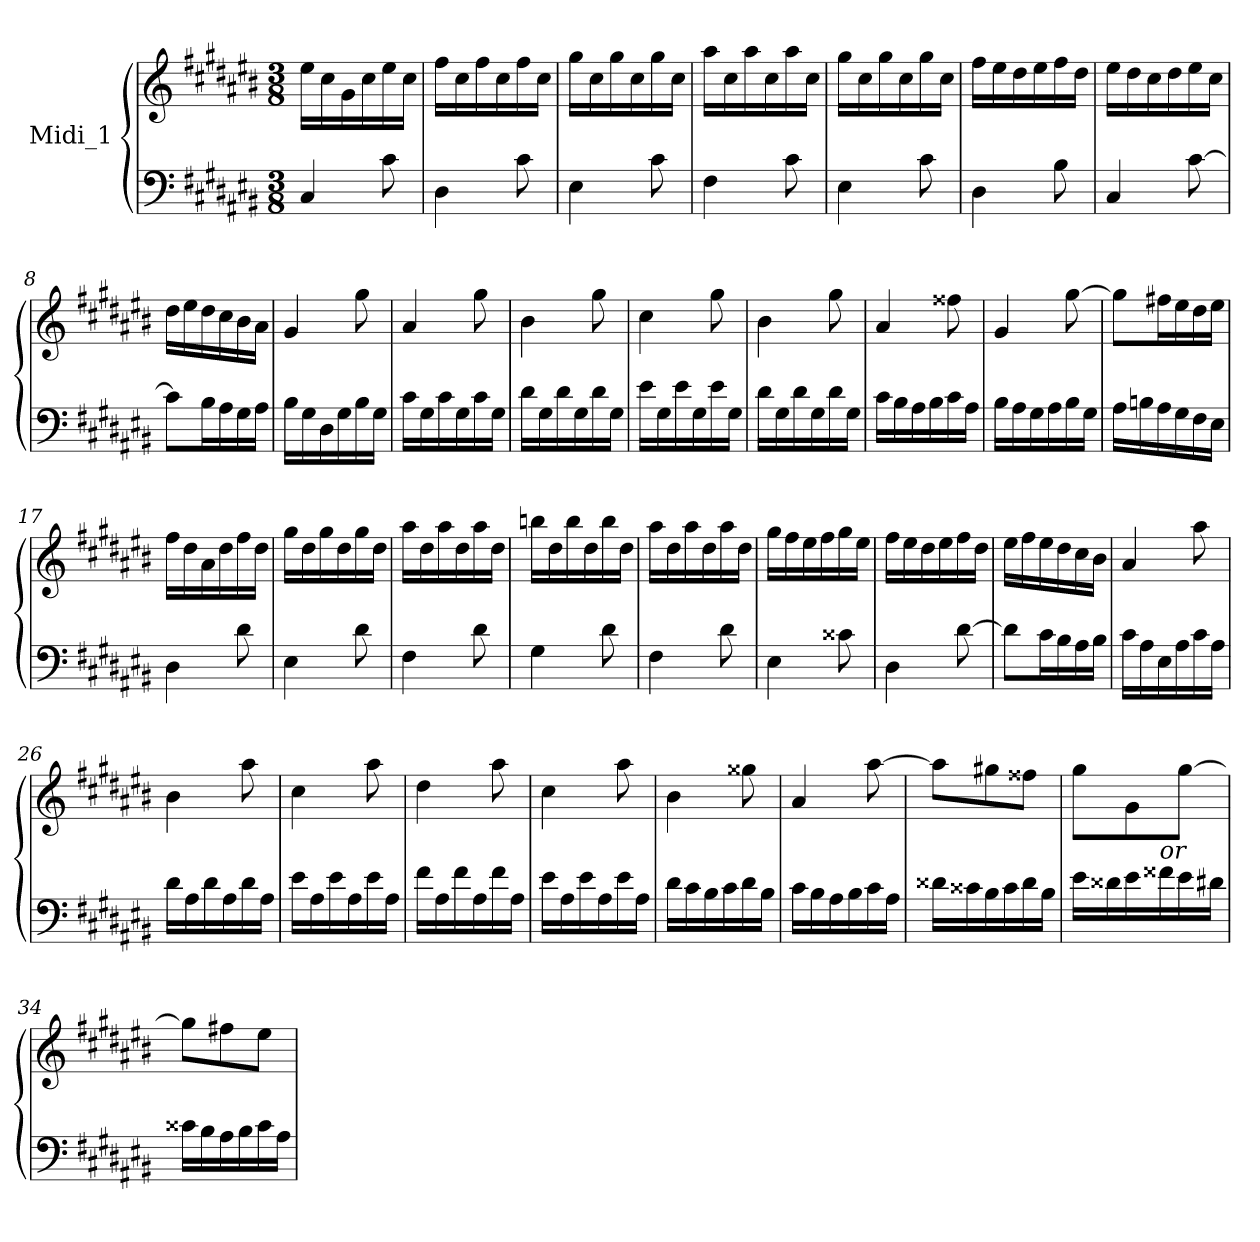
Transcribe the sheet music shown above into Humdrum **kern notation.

**kern	**kern
*part1	*part1
*staff2	*staff1
*I"Midi_1	*
*clefF4	*clefG2
*k[f#c#g#d#a#e#b#]	*k[f#c#g#d#a#e#b#]
*C#:	*C#:
*M3/8	*M3/8
=1	=1
*^	*^
*	*	*	*^
4C#/	4ryy	16ee#\LL	4ryy	4ryy
.	.	16cc#\	.	.
.	.	16g#\	.	.
.	.	16cc#\	.	.
8c#\	8ryy	16ee#\	8ryy	8ryy
.	.	16cc#\JJ	.	.
=2	=2	=2	=2	=2
4D#\	4ryy	16ff#\LL	4ryy	4ryy
.	.	16cc#\	.	.
.	.	16ff#\	.	.
.	.	16cc#\	.	.
8c#\	8ryy	16ff#\	8ryy	8ryy
.	.	16cc#\JJ	.	.
=3	=3	=3	=3	=3
4E#\	4ryy	16gg#\LL	4ryy	4ryy
.	.	16cc#\	.	.
.	.	16gg#\	.	.
.	.	16cc#\	.	.
8c#\	8ryy	16gg#\	8ryy	8ryy
.	.	16cc#\JJ	.	.
=4	=4	=4	=4	=4
4F#\	4ryy	16aa#\LL	4ryy	4ryy
.	.	16cc#\	.	.
.	.	16aa#\	.	.
.	.	16cc#\	.	.
8c#\	8ryy	16aa#\	8ryy	8ryy
.	.	16cc#\JJ	.	.
=5	=5	=5	=5	=5
4E#\	4ryy	16gg#\LL	4ryy	4ryy
.	.	16cc#\	.	.
.	.	16gg#\	.	.
.	.	16cc#\	.	.
8c#\	8ryy	16gg#\	8ryy	8ryy
.	.	16cc#\JJ	.	.
!!LO:LB:g=z	!!	!!
=6	=6	=6	=6	=6
4D#\	4ryy	16ff#\LL	4ryy	4ryy
.	.	16ee#\	.	.
.	.	16dd#\	.	.
.	.	16ee#\	.	.
8B#\	8ryy	16ff#\	8ryy	8ryy
.	.	16dd#\JJ	.	.
=7	=7	=7	=7	=7
4C#/	4ryy	16ee#\LL	4ryy	4ryy
.	.	16dd#\	.	.
.	.	16cc#\	.	.
.	.	16dd#\	.	.
[8c#\	8ryy	16ee#\	8ryy	8ryy
.	.	16cc#\JJ	.	.
=8	=8	=8	=8	=8
8c#\L]	4ryy	16dd#\LL	4ryy	4ryy
.	.	16ee#\	.	.
16B#\L	.	16dd#\	.	.
16A#\	.	16cc#\	.	.
16G#\	8ryy	16b#\	8ryy	8ryy
16A#\JJ	.	16a#\JJ	.	.
=9	=9	=9	=9	=9
16B#\LL	4ryy	4g#/	4ryy	4ryy
16G#\	.	.	.	.
16D#\	.	.	.	.
16G#\	.	.	.	.
16B#\	8ryy	8gg#\	8ryy	8ryy
16G#\JJ	.	.	.	.
=10	=10	=10	=10	=10
16c#\LL	4ryy	4a#/	4ryy	4ryy
16G#\	.	.	.	.
16c#\	.	.	.	.
16G#\	.	.	.	.
16c#\	8ryy	8gg#\	8ryy	8ryy
16G#\JJ	.	.	.	.
!!LO:LB:g=z	!!	!!
=11	=11	=11	=11	=11
16d#\LL	4ryy	4b#\	4ryy	4ryy
16G#\	.	.	.	.
16d#\	.	.	.	.
16G#\	.	.	.	.
16d#\	8ryy	8gg#\	8ryy	8ryy
16G#\JJ	.	.	.	.
=12	=12	=12	=12	=12
16e#\LL	4ryy	4cc#\	4ryy	4ryy
16G#\	.	.	.	.
16e#\	.	.	.	.
16G#\	.	.	.	.
16e#\	8ryy	8gg#\	8ryy	8ryy
16G#\JJ	.	.	.	.
=13	=13	=13	=13	=13
16d#\LL	4ryy	4b#\	4ryy	4ryy
16G#\	.	.	.	.
16d#\	.	.	.	.
16G#\	.	.	.	.
16d#\	8ryy	8gg#\	8ryy	8ryy
16G#\JJ	.	.	.	.
=14	=14	=14	=14	=14
16c#\LL	4ryy	4a#/	4ryy	4ryy
16B#\	.	.	.	.
16A#\	.	.	.	.
16B#\	.	.	.	.
16c#\	8ryy	8ff##X\	8ryy	8ryy
16A#\JJ	.	.	.	.
=15	=15	=15	=15	=15
16B#\LL	4ryy	4g#/	4ryy	4ryy
16A#\	.	.	.	.
16G#\	.	.	.	.
16A#\	.	.	.	.
16B#\	8ryy	[8gg#\	8ryy	8ryy
16G#\JJ	.	.	.	.
!!LO:LB:g=z	!!	!!
=16	=16	=16	=16	=16
16A#\LL	4ryy	8gg#\L]	4ryy	4ryy
16Bn\	.	.	.	.
16A#\	.	16ff#X\L	.	.
16G#\	.	16ee#\	.	.
16F#\	8ryy	16dd#\	8ryy	8ryy
16E#\JJ	.	16ee#\JJ	.	.
=17	=17	=17	=17	=17
4D#\	4ryy	16ff#\LL	4ryy	4ryy
.	.	16dd#\	.	.
.	.	16a#\	.	.
.	.	16dd#\	.	.
8d#\	8ryy	16ff#\	8ryy	8ryy
.	.	16dd#\JJ	.	.
=18	=18	=18	=18	=18
4E#\	4ryy	16gg#\LL	4ryy	4ryy
.	.	16dd#\	.	.
.	.	16gg#\	.	.
.	.	16dd#\	.	.
8d#\	8ryy	16gg#\	8ryy	8ryy
.	.	16dd#\JJ	.	.
=19	=19	=19	=19	=19
4F#\	4ryy	16aa#\LL	4ryy	4ryy
.	.	16dd#\	.	.
.	.	16aa#\	.	.
.	.	16dd#\	.	.
8d#\	8ryy	16aa#\	8ryy	8ryy
.	.	16dd#\JJ	.	.
=20	=20	=20	=20	=20
4G#\	4ryy	16bbn\LL	4ryy	4ryy
.	.	16dd#\	.	.
.	.	16bb\	.	.
.	.	16dd#\	.	.
8d#\	8ryy	16bb\	8ryy	8ryy
.	.	16dd#\JJ	.	.
!!LO:LB:g=z	!!	!!
=21	=21	=21	=21	=21
4F#\	4ryy	16aa#\LL	4ryy	4ryy
.	.	16dd#\	.	.
.	.	16aa#\	.	.
.	.	16dd#\	.	.
8d#\	8ryy	16aa#\	8ryy	8ryy
.	.	16dd#\JJ	.	.
=22	=22	=22	=22	=22
4E#\	4ryy	16gg#\LL	4ryy	4ryy
.	.	16ff#\	.	.
.	.	16ee#\	.	.
.	.	16ff#\	.	.
8c##X\	8ryy	16gg#\	8ryy	8ryy
.	.	16ee#\JJ	.	.
=23	=23	=23	=23	=23
4D#\	4ryy	16ff#\LL	4ryy	4ryy
.	.	16ee#\	.	.
.	.	16dd#\	.	.
.	.	16ee#\	.	.
[8d#\	8ryy	16ff#\	8ryy	8ryy
.	.	16dd#\JJ	.	.
=24	=24	=24	=24	=24
8d#\L]	4ryy	16ee#\LL	4ryy	4ryy
.	.	16ff#\	.	.
16c#\L	.	16ee#\	.	.
16B#\	.	16dd#\	.	.
16A#\	8ryy	16cc#\	8ryy	8ryy
16B#\JJ	.	16b#\JJ	.	.
=25	=25	=25	=25	=25
16c#\LL	4ryy	4a#/	4ryy	4ryy
16A#\	.	.	.	.
16E#\	.	.	.	.
16A#\	.	.	.	.
16c#\	8ryy	8aa#\	8ryy	8ryy
16A#\JJ	.	.	.	.
!!LO:LB:g=z	!!	!!
=26	=26	=26	=26	=26
16d#\LL	4ryy	4b#\	4ryy	4ryy
16A#\	.	.	.	.
16d#\	.	.	.	.
16A#\	.	.	.	.
16d#\	8ryy	8aa#\	8ryy	8ryy
16A#\JJ	.	.	.	.
=27	=27	=27	=27	=27
16e#\LL	4ryy	4cc#\	4ryy	4ryy
16A#\	.	.	.	.
16e#\	.	.	.	.
16A#\	.	.	.	.
16e#\	8ryy	8aa#\	8ryy	8ryy
16A#\JJ	.	.	.	.
=28	=28	=28	=28	=28
16f#\LL	4ryy	4dd#\	4ryy	4ryy
16A#\	.	.	.	.
16f#\	.	.	.	.
16A#\	.	.	.	.
16f#\	8ryy	8aa#\	8ryy	8ryy
16A#\JJ	.	.	.	.
=29	=29	=29	=29	=29
16e#\LL	4ryy	4cc#\	4ryy	4ryy
16A#\	.	.	.	.
16e#\	.	.	.	.
16A#\	.	.	.	.
16e#\	8ryy	8aa#\	8ryy	8ryy
16A#\JJ	.	.	.	.
=30	=30	=30	=30	=30
16d#\LL	4ryy	4b#\	4ryy	4ryy
16c#\	.	.	.	.
16B#\	.	.	.	.
16c#\	.	.	.	.
16d#\	8ryy	8gg##X\	8ryy	8ryy
16B#\JJ	.	.	.	.
!!LO:LB:g=z	!!	!!
=31	=31	=31	=31	=31
16c#\LL	4ryy	4a#/	4ryy	4ryy
16B#\	.	.	.	.
16A#\	.	.	.	.
16B#\	.	.	.	.
16c#\	8ryy	[8aa#\	8ryy	8ryy
16A#\JJ	.	.	.	.
=32	=32	=32	=32	=32
16d##X\LL	4ryy	8aa#\L]	4ryy	4ryy
16c##X\	.	.	.	.
16B#\	.	8gg#X\	.	.
16c##\	.	.	.	.
16d##\	8ryy	8ff##X\J	8ryy	8ryy
16B#\JJ	.	.	.	.
=33	=33	=33	=33	=33
16e#\LL	4ryy	8gg#\L	4ryy	4ryy
16d##X\	.	.	.	.
16e#\	.	8g#\	.	.
!LO:TX:a:i:t=or	!	!	!	!
16f##X\	.	.	.	.
16e#\	8ryy	[8gg#\J	8ryy	8ryy
16d#X\JJ	.	.	.	.
=34	=34	=34	=34	=34
16c##X\LL	4ryy	8gg#\L]	4ryy	4ryy
16B#\	.	.	.	.
16A#\	.	8ff#X\	.	.
16B#\	.	.	.	.
16c##\	8ryy	8ee#\J	8ryy	8ryy
16A#\JJ	.	.	.	.
*v	*v	*	*	*
*	*v	*v	*v
=	=
*-	*-
